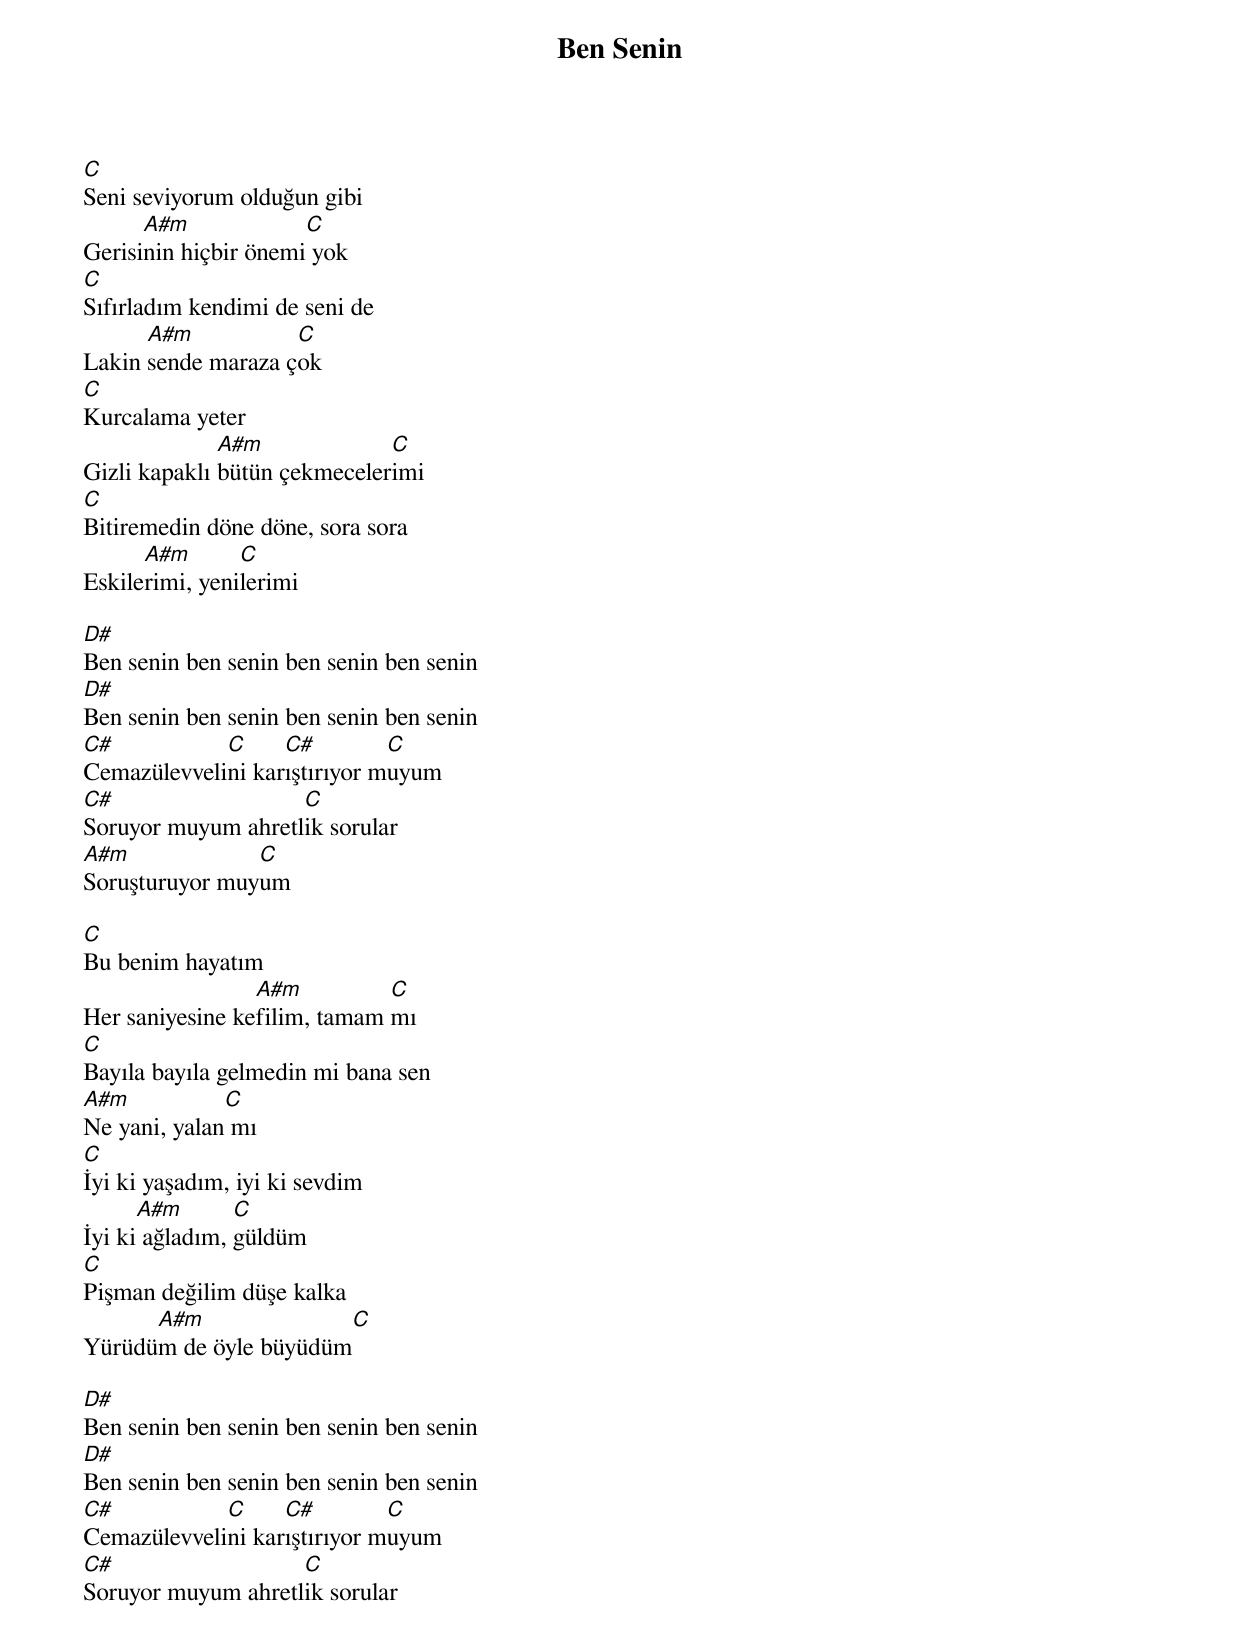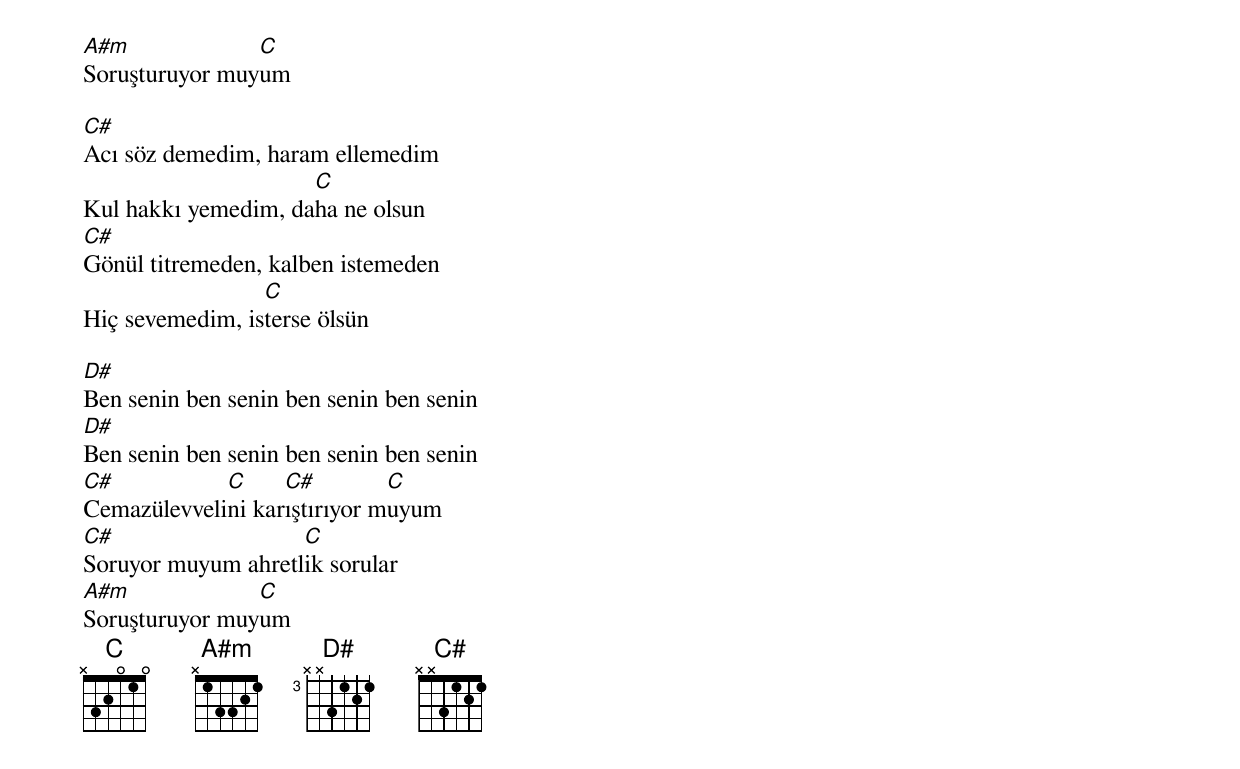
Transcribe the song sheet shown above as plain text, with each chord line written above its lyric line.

{title: Ben Senin}
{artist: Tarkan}

C
Seni seviyorum olduğun gibi
      A#m             C
Gerisinin hiçbir önemi yok
C
Sıfırladım kendimi de seni de
      A#m           C
Lakin sende maraza çok
C
Kurcalama yeter
              A#m             C
Gizli kapaklı bütün çekmecelerimi
C
Bitiremedin döne döne, sora sora
      A#m       C
Eskilerimi, yenilerimi

D#
Ben senin ben senin ben senin ben senin
D#
Ben senin ben senin ben senin ben senin
C#           C     C#         C
Cemazülevvelini karıştırıyor muyum
C#                  C
Soruyor muyum ahretlik sorular
A#m             C
Soruşturuyor muyum

C
Bu benim hayatım
                 A#m          C
Her saniyesine kefilim, tamam mı
C
Bayıla bayıla gelmedin mi bana sen
A#m           C
Ne yani, yalan mı
C
İyi ki yaşadım, iyi ki sevdim
      A#m       C
İyi ki ağladım, güldüm
C
Pişman değilim düşe kalka
      A#m              C
Yürüdüm de öyle büyüdüm

D#
Ben senin ben senin ben senin ben senin
D#
Ben senin ben senin ben senin ben senin
C#           C     C#         C
Cemazülevvelini karıştırıyor muyum
C#                  C
Soruyor muyum ahretlik sorular
A#m             C
Soruşturuyor muyum

C#
Acı söz demedim, haram ellemedim
                     C
Kul hakkı yemedim, daha ne olsun
C#
Gönül titremeden, kalben istemeden
                 C
Hiç sevemedim, isterse ölsün

D#
Ben senin ben senin ben senin ben senin
D#
Ben senin ben senin ben senin ben senin
C#           C     C#         C
Cemazülevvelini karıştırıyor muyum
C#                  C
Soruyor muyum ahretlik sorular
A#m             C
Soruşturuyor muyum
